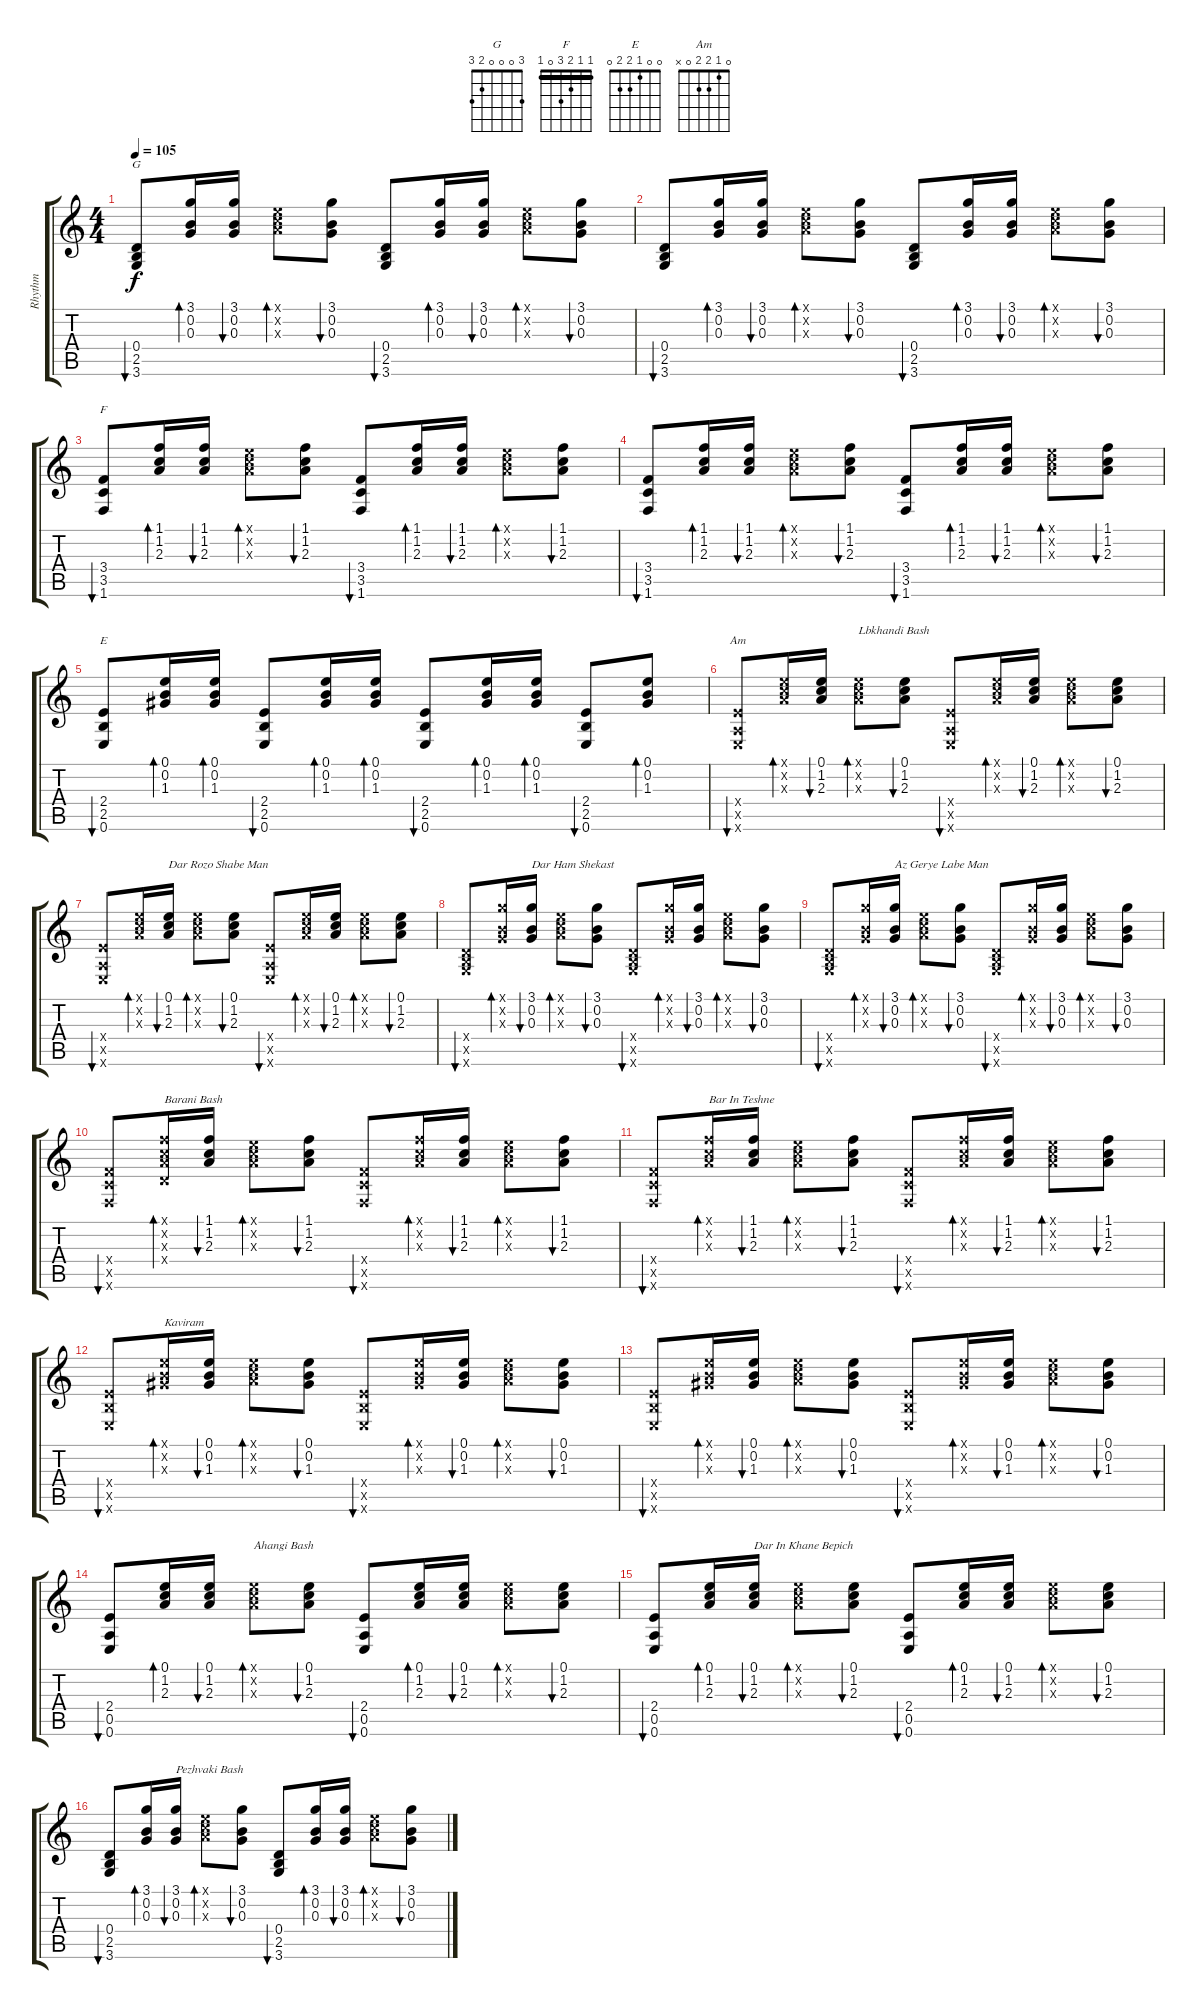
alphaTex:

\track ("Rhythm" "Rhythm") {instrument acousticguitarnylon}
\staff {score tabs}
\tuning (E4 B3 G3 D3 A2 E2) {hide}
\chord ("G" 3 0 0 0 2 3)
\chord ("F" 1 1 2 3 0 1) {barre 1}
\chord ("E" 0 0 1 2 2 0)
\chord ("Am" 0 1 2 2 0 x)
\ts (4 4)
\tempo 105
\clef g2
\ks aminor
(0.4 2.5 3.6).8{bu 60 ch "G" dy f} (3.1 0.2 0.3).16{bd 60} (3.1 0.2 0.3).16{bu 60} (0.1{x} 1.2{x} 2.3{x}).8{bd 60} (3.1 0.2 0.3).8{bu 60} (0.4 2.5 3.6).8{bu 60} (3.1 0.2 0.3).16{bd 60} (3.1 0.2 0.3).16{bu 60} (0.1{x} 1.2{x} 2.3{x}).8{bd 60} (3.1 0.2 0.3).8{bu 60} |
(0.4 2.5 3.6).8{bu 60} (3.1 0.2 0.3).16{bd 60} (3.1 0.2 0.3).16{bu 60} (0.1{x} 1.2{x} 2.3{x}).8{bd 60} (3.1 0.2 0.3).8{bu 60} (0.4 2.5 3.6).8{bu 60} (3.1 0.2 0.3).16{bd 60} (3.1 0.2 0.3).16{bu 60} (0.1{x} 1.2{x} 2.3{x}).8{bd 60} (3.1 0.2 0.3).8{bu 60} |
(3.4 3.5 1.6).8{bu 60 ch "F"} (1.1 1.2 2.3).16{bd 60} (1.1 1.2 2.3).16{bu 60} (0.1{x} 1.2{x} 2.3{x}).8{bd 60} (1.1 1.2 2.3).8{bu 60} (3.4 3.5 1.6).8{bu 60} (1.1 1.2 2.3).16{bd 60} (1.1 1.2 2.3).16{bu 60} (0.1{x} 1.2{x} 2.3{x}).8{bd 60} (1.1 1.2 2.3).8{bu 60} |
(3.4 3.5 1.6).8{bu 60} (1.1 1.2 2.3).16{bd 60} (1.1 1.2 2.3).16{bu 60} (0.1{x} 1.2{x} 2.3{x}).8{bd 60} (1.1 1.2 2.3).8{bu 60} (3.4 3.5 1.6).8{bu 60} (1.1 1.2 2.3).16{bd 60} (1.1 1.2 2.3).16{bu 60} (0.1{x} 1.2{x} 2.3{x}).8{bd 60} (1.1 1.2 2.3).8{bu 60} |
(2.4 2.5 0.6).8{bu 60 ch "E"} (0.1 0.2 1.3).16{bd 60} (0.1 0.2 1.3).16{bd 240} (2.4 2.5 0.6).8{bu 240} (0.1 0.2 1.3).16{bd 240} (0.1 0.2 1.3).16{bd 240} (2.4 2.5 0.6).8{bu 240} (0.1 0.2 1.3).16{bd 240} (0.1 0.2 1.3).16{bd 240} (2.4 2.5 0.6).8{bu 60} (0.1 0.2 1.3).8{bd 240} |
(2.4{x} 0.5{x} 0.6{x}).8{bu 60 ch "Am"} (0.1{x} 1.2{x} 2.3{x}).16{bd 60} (0.1 1.2 2.3).16{bu 60} (0.1{x} 1.2{x} 2.3{x}).8{bd 60 txt "Lbkhandi Bash"} (0.1 1.2 2.3).8{bu 60} (2.4{x} 0.5{x} 0.6{x}).8{bu 60} (0.1{x} 1.2{x} 2.3{x}).16{bd 60} (0.1 1.2 2.3).16{bu 60} (0.1{x} 1.2{x} 2.3{x}).8{bd 60} (0.1 1.2 2.3).8{bu 60} |
(2.4{x} 0.5{x} 0.6{x}).8{bu 60} (0.1{x} 1.2{x} 2.3{x}).16{bd 60} (0.1 1.2 2.3).16{bu 60 txt "Dar Rozo Shabe Man"} (0.1{x} 1.2{x} 2.3{x}).8{bd 60} (0.1 1.2 2.3).8{bu 60} (2.4{x} 0.5{x} 0.6{x}).8{bu 60} (0.1{x} 1.2{x} 2.3{x}).16{bd 60} (0.1 1.2 2.3).16{bu 60} (0.1{x} 1.2{x} 2.3{x}).8{bd 60} (0.1 1.2 2.3).8{bu 60} |
(0.4{x} 2.5{x} 3.6{x}).8{bu 60} (3.1{x} 0.2{x} 0.3{x}).16{bd 60} (3.1 0.2 0.3).16{bu 60 txt "Dar Ham Shekast"} (0.1{x} 1.2{x} 2.3{x}).8{bd 60} (3.1 0.2 0.3).8{bu 60} (0.4{x} 2.5{x} 3.6{x}).8{bu 60} (3.1{x} 0.2{x} 0.3{x}).16{bd 60} (3.1 0.2 0.3).16{bu 60} (0.1{x} 1.2{x} 2.3{x}).8{bd 60} (3.1 0.2 0.3).8{bu 60} |
(0.4{x} 2.5{x} 3.6{x}).8{bu 60} (3.1{x} 0.2{x} 0.3{x}).16{bd 60} (3.1 0.2 0.3).16{bu 60 txt "Az Gerye Labe Man"} (0.1{x} 1.2{x} 2.3{x}).8{bd 60} (3.1 0.2 0.3).8{bu 60} (0.4{x} 2.5{x} 3.6{x}).8{bu 60} (3.1{x} 0.2{x} 0.3{x}).16{bd 60} (3.1 0.2 0.3).16{bu 60} (0.1{x} 1.2{x} 2.3{x}).8{bd 60} (3.1 0.2 0.3).8{bu 60} |
(3.4{x} 3.5{x} 1.6{x}).8{bu 60} (1.1{x} 1.2{x} 2.3{x} 0.4{x}).16{bd 60 txt "Barani Bash"} (1.1 1.2 2.3).16{bu 60} (0.1{x} 1.2{x} 2.3{x}).8{bd 60} (1.1 1.2 2.3).8{bu 60} (3.4{x} 3.5{x} 1.6{x}).8{bu 60} (1.1{x} 1.2{x} 2.3{x}).16{bd 60} (1.1 1.2 2.3).16{bu 60} (0.1{x} 1.2{x} 2.3{x}).8{bd 60} (1.1 1.2 2.3).8{bu 60} |
(3.4{x} 3.5{x} 1.6{x}).8{bu 60} (1.1{x} 1.2{x} 2.3{x}).16{bd 60 txt "Bar In Teshne"} (1.1 1.2 2.3).16{bu 60} (0.1{x} 1.2{x} 2.3{x}).8{bd 60} (1.1 1.2 2.3).8{bu 60} (3.4{x} 3.5{x} 1.6{x}).8{bu 60} (1.1{x} 1.2{x} 2.3{x}).16{bd 60} (1.1 1.2 2.3).16{bu 60} (0.1{x} 1.2{x} 2.3{x}).8{bd 60} (1.1 1.2 2.3).8{bu 60} |
(2.4{x} 2.5{x} 0.6{x}).8{bu 60} (0.1{x} 0.2{x} 1.3{x}).16{bd 60 txt "Kaviram"} (0.1 0.2 1.3).16{bu 60} (0.1{x} 1.2{x} 2.3{x}).8{bd 60} (0.1 0.2 1.3).8{bu 60} (2.4{x} 2.5{x} 0.6{x}).8{bu 60} (0.1{x} 0.2{x} 1.3{x}).16{bd 60} (0.1 0.2 1.3).16{bu 60} (0.1{x} 1.2{x} 2.3{x}).8{bd 60} (0.1 0.2 1.3).8{bu 60} |
(2.4{x} 2.5{x} 0.6{x}).8{bu 60} (0.1{x} 0.2{x} 1.3{x}).16{bd 60} (0.1 0.2 1.3).16{bu 60} (0.1{x} 1.2{x} 2.3{x}).8{bd 60} (0.1 0.2 1.3).8{bu 60} (2.4{x} 2.5{x} 0.6{x}).8{bu 60} (0.1{x} 0.2{x} 1.3{x}).16{bd 60} (0.1 0.2 1.3).16{bu 60} (0.1{x} 1.2{x} 2.3{x}).8{bd 60} (0.1 0.2 1.3).8{bu 60} |
(2.4 0.5 0.6).8{bu 60} (0.1 1.2 2.3).16{bd 60} (0.1 1.2 2.3).16{bu 60} (0.1{x} 1.2{x} 2.3{x}).8{bd 60 txt "Ahangi Bash"} (0.1 1.2 2.3).8{bu 60} (2.4 0.5 0.6).8{bu 60} (0.1 1.2 2.3).16{bd 60} (0.1 1.2 2.3).16{bu 60} (0.1{x} 1.2{x} 2.3{x}).8{bd 60} (0.1 1.2 2.3).8{bu 60} |
(2.4 0.5 0.6).8{bu 60} (0.1 1.2 2.3).16{bd 60} (0.1 1.2 2.3).16{bu 60 txt "Dar In Khane Bepich"} (0.1{x} 1.2{x} 2.3{x}).8{bd 60} (0.1 1.2 2.3).8{bu 60} (2.4 0.5 0.6).8{bu 60} (0.1 1.2 2.3).16{bd 60} (0.1 1.2 2.3).16{bu 60} (0.1{x} 1.2{x} 2.3{x}).8{bd 60} (0.1 1.2 2.3).8{bu 60} |
(0.4 2.5 3.6).8{bu 60} (3.1 0.2 0.3).16{bd 60} (3.1 0.2 0.3).16{bu 60 txt "Pezhvaki Bash"} (0.1{x} 1.2{x} 2.3{x}).8{bd 60} (3.1 0.2 0.3).8{bu 60} (0.4 2.5 3.6).8{bu 60} (3.1 0.2 0.3).16{bd 60} (3.1 0.2 0.3).16{bu 60} (0.1{x} 1.2{x} 2.3{x}).8{bd 60} (3.1 0.2 0.3).8{bu 60}
